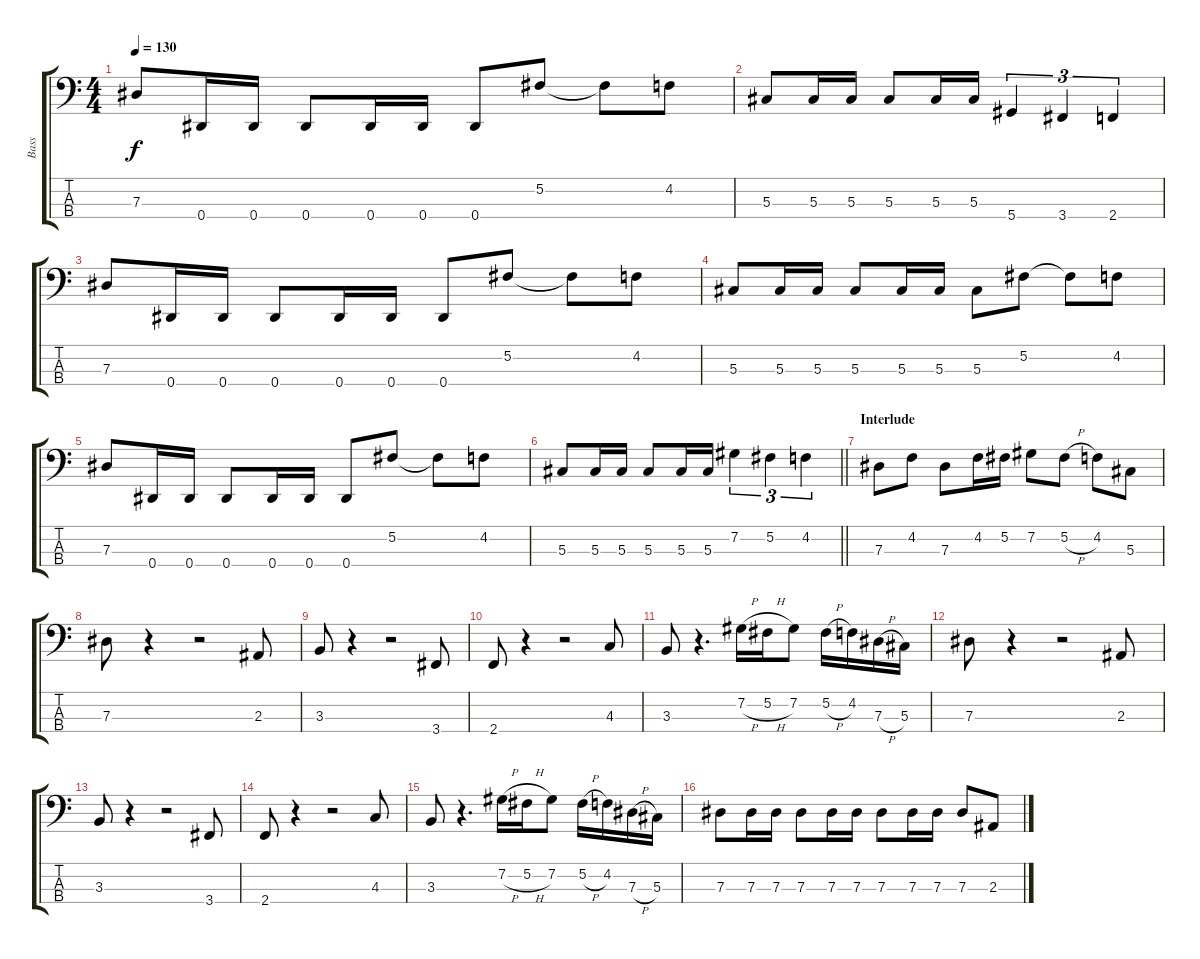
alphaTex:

\track ("Bass" "Bass") {instrument electricbassfinger}
\staff {score tabs}
\tuning (Gb2 Db2 Ab1 Eb1) {hide}
\ts (4 4)
\tempo 130
\clef f4
\ks c
7.3.8{dy f} 0.4.16 0.4.16 0.4.8 0.4.16 0.4.16 0.4.8 5.2.8 5.2{t}.8 4.2.8 |
5.3.8 5.3.16 5.3.16 5.3.8 5.3.16 5.3.16 5.4.4{tu (3 2)} 3.4.4{tu (3 2)} 2.4.4{tu (3 2)} |
7.3.8 0.4.16 0.4.16 0.4.8 0.4.16 0.4.16 0.4.8 5.2.8 5.2{t}.8 4.2.8 |
5.3.8 5.3.16 5.3.16 5.3.8 5.3.16 5.3.16 5.3.8 5.2.8 5.2{t}.8 4.2.8 |
7.3.8 0.4.16 0.4.16 0.4.8 0.4.16 0.4.16 0.4.8 5.2.8 5.2{t}.8 4.2.8 |
\barLineRight lightlight
5.3.8 5.3.16 5.3.16 5.3.8 5.3.16 5.3.16 7.2.4{tu (3 2)} 5.2.4{tu (3 2)} 4.2.4{tu (3 2)} |
\section ("" "Interlude")
7.3.8 4.2.8 7.3.8 4.2.16 5.2.16 7.2.8 5.2{h}.8 4.2.8 5.3.8 |
7.3.8 r.4 r.2 2.3.8 |
3.3.8 r.4 r.2 3.4.8 |
2.4.8 r.4 r.2 4.3.8 |
3.3.8 r.4{d} 7.2{h}.16 5.2{h}.16 7.2.8 5.2{h}.16 4.2.16 7.3{h}.16 5.3.16 |
7.3.8 r.4 r.2 2.3.8 |
3.3.8 r.4 r.2 3.4.8 |
2.4.8 r.4 r.2 4.3.8 |
3.3.8 r.4{d} 7.2{h}.16 5.2{h}.16 7.2.8 5.2{h}.16 4.2.16 7.3{h}.16 5.3.16 |
7.3.8 7.3.16 7.3.16 7.3.8 7.3.16 7.3.16 7.3.8 7.3.16 7.3.16 7.3.8 2.3.8
